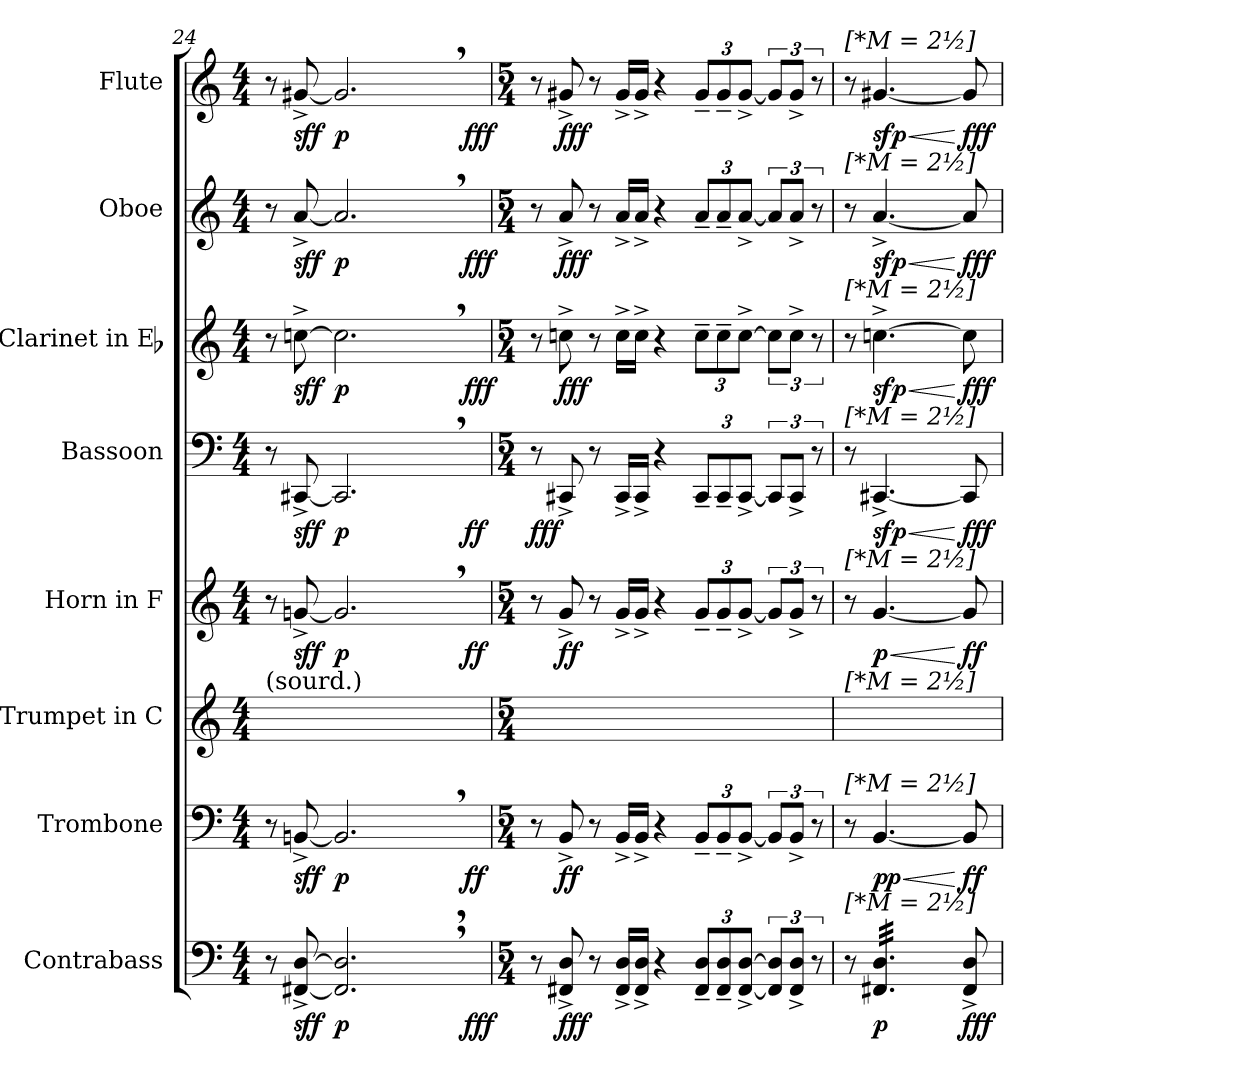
**kern	**dynam	**kern	**dynam	**kern	**kern	**dynam	**kern	**dynam	**kern	**dynam	**kern	**dynam	**kern	**dynam
*part8	*part8	*part7	*part7	*part6	*part5	*part5	*part4	*part4	*part3	*part3	*part2	*part2	*part1	*part1
*staff8	*staff8	*staff7	*staff7	*staff6	*staff5	*staff5	*staff4	*staff4	*staff3	*staff3	*staff2	*staff2	*staff1	*staff1
*I"Contrabass	*	*I"Trombone	*	*I"Trumpet in C	*I"Horn in F	*	*I"Bassoon	*	*I"Clarinet in Eb	*	*I"Oboe	*	*I"Flute	*
*I'Cb.	*	*I'Tbn.	*	*	*I'Hn.	*	*I'Bsn.	*	*	*	*I'Ob.	*	*I'Fl.	*
*clefF4	*	*clefF4	*	*clefG2	*clefG2	*	*clefF4	*	*clefG2	*	*clefG2	*	*clefG2	*
*ITrd7c12	*	*	*	*	*ITrd4c7	*	*	*	*ITrd-2c-3	*	*	*	*	*
*k[]	*	*k[]	*	*k[]	*	*	*k[]	*	*	*	*k[]	*	*k[]	*
*M4/4	*	*M4/4	*	*M4/4	*M4/4	*	*M4/4	*	*M4/4	*	*M4/4	*	*M4/4	*
=24	=24	=24	=24	=24	=24	=24	=24	=24	=24	=24	=24	=24	=24	=24
*^	*	*^	*	*	*^	*	*^	*	*^	*	*^	*	*^	*
!	!	!	!	!	!	!LO:TX:a:t=(sourd.)	!	!	!	!	!	!	!	!	!	!	!	!	!	!	!
8r	2..ryy	.	8r	2..ryy	.	4ryy	8r	2..ryy	.	8r	2..ryy	.	8r	2..ryy	.	8r	2..ryy	.	8r	2..ryy	.
*	*	*	*	*	*	*	*	*	*	*	*	*	*	*	*	*	*	*	*MM132	*	*
[8FFF#X^ [8DD^	.	sff	[8BBn^	.	sff	.	[8cn^	.	sff	[8CC#X^	.	sff	[8ee-X^	.	sff	[8a^	.	sff	[8g#X^	.	sff
2.FFF#], 2.DD],	.	p	2.BB,]	.	p	4ryy	2.c,]	.	p	2.CC#,]	.	p	2.ee-,]	.	p	2.a,]	.	p	2.g#,]	.	p
.	.	.	.	.	.	8.ryy	.	.	.	.	.	.	.	.	.	.	.	.	.	.	.
.	.	.	.	.	.	16ryy	.	.	.	.	.	.	.	.	.	.	.	.	.	.	.
.	.	.	.	.	.	16ryy	.	.	.	.	.	.	.	.	.	.	.	.	.	.	.
.	.	.	.	.	.	16ryy	.	.	.	.	.	.	.	.	.	.	.	.	.	.	.
.	8ryy	fff	.	8ryy	ff	8ryy	.	8ryy	ff	.	8ryy	ff	.	8ryy	fff	.	8ryy	fff	.	8ryy	fff
*v	*v	*	*	*	*	*	*v	*v	*	*v	*v	*	*v	*v	*	*v	*v	*	*v	*v	*
*	*	*v	*v	*	*	*	*	*	*	*	*	*	*	*	*
=25	=25	=25	=25	=25	=25	=25	=25	=25	=25	=25	=25	=25	=25	=25
*M5/4	*	*M5/4	*	*M5/4	*M5/4	*	*M5/4	*	*M5/4	*	*M5/4	*	*M5/4	*
8r	.	8r	.	2.ryy	8r	.	8r	fff	8r	.	8r	.	8r	.
8FFF#X^ 8DD^	fff	8BB^	ff	.	8c^	ff	8CC#X^	.	8ee-X^	fff	8a^	fff	8g#X^	fff
8r	.	8r	.	.	8r	.	8r	.	8r	.	8r	.	8r	.
16FFF#^ 16DD^LL	.	16BB^LL	.	.	16c^LL	.	16CC#^LL	.	16ee-^LL	.	16a^LL	.	16g#^LL	.
16FFF#^ 16DD^JJ	.	16BB^JJ	.	.	16c^JJ	.	16CC#^JJ	.	16ee-^JJ	.	16a^JJ	.	16g#^JJ	.
4r	.	4r	.	.	4r	.	4r	.	4r	.	4r	.	4r	.
12FFF#~ 12DD~L	.	12BB~L	.	2ryy	12c~L	.	12CC#~L	.	12ee-~L	.	12a~L	.	12g#~L	.
12FFF#~ 12DD~	.	12BB~	.	.	12c~	.	12CC#~	.	12ee-~	.	12a~	.	12g#~	.
[12FFF#^ [12DD^J	.	[12BB^J	.	.	[12c^J	.	[12CC#^J	.	[12ee-^J	.	[12a^J	.	[12g#^J	.
12FFF#] 12DD]L	.	12BBL]	.	.	12cL]	.	12CC#L]	.	12ee-L]	.	12aL]	.	12g#L]	.
12FFF#^ 12DD^J	.	12BB^J	.	.	12c^J	.	12CC#^J	.	12ee-^J	.	12a^J	.	12g#^J	.
12r	.	12r	.	.	12r	.	12r	.	12r	.	12r	.	12r	.
=26	=26	=26	=26	=26	=26	=26	=26	=26	=26	=26	=26	=26	=26	=26
!	!	!	!	!	!	!	!	!	!	!	!	!	!LO:TX:a:B:t=[*M = 2½]	!
!	!	!	!	!	!	!	!	!	!	!	!LO:TX:a:B:t=[*M = 2½]	!	!	!
!	!	!	!	!	!	!	!	!	!LO:TX:a:B:t=[*M = 2½]	!	!	!	!	!
!	!	!	!	!	!	!	!LO:TX:a:B:t=[*M = 2½]	!	!	!	!	!	!	!
!	!	!	!	!	!LO:TX:a:B:t=[*M = 2½]	!	!	!	!	!	!	!	!	!
!	!	!	!	!LO:TX:a:B:t=[*M = 2½]	!	!	!	!	!	!	!	!	!	!
!	!	!LO:TX:a:B:t=[*M = 2½]	!	!	!	!	!	!	!	!	!	!	!	!
!LO:TX:a:B:t=[*M = 2½]	!	!	!	!	!	!	!	!	!	!	!	!	!	!
8r	.	8r	.	8.ryy	8r	.	8r	.	8r	.	8r	.	8r	.
!	!	!	!LO:HP:b	!	!	!LO:HP:b	!	!LO:HP:b	!	!LO:HP:b	!	!LO:HP:b	!	!LO:HP:b
*tremolo	*	*	*	*	*	*	*	*	*	*	*	*	*	*
32FFF#X 32DDLLL	p	[4.BB	< pp	.	[4.c	< p	[4.CC#X^	< sfp	[4.ee-X^	< sfp	[4.a^	< sfp	[4.g#X	< sfp
32FFF#X 32DD	.	.	.	.	.	.	.	.	.	.	.	.	.	.
32FFF#X 32DD	.	.	.	16ryy	.	.	.	.	.	.	.	.	.	.
32FFF#X 32DD	.	.	.	.	.	.	.	.	.	.	.	.	.	.
32FFF#X 32DD	.	.	.	8ryy	.	.	.	.	.	.	.	.	.	.
32FFF#X 32DD	.	.	.	.	.	.	.	.	.	.	.	.	.	.
32FFF#X 32DD	.	.	.	.	.	.	.	.	.	.	.	.	.	.
32FFF#X 32DD	.	.	.	.	.	.	.	.	.	.	.	.	.	.
32FFF#X 32DD	.	.	.	8ryy	.	.	.	.	.	.	.	.	.	.
32FFF#X 32DD	.	.	.	.	.	.	.	.	.	.	.	.	.	.
32FFF#X 32DD	.	.	.	.	.	.	.	.	.	.	.	.	.	.
32FFF#X 32DDJJJ	.	.	.	.	.	.	.	.	.	.	.	.	.	.
*Xtremolo	*	*	*	*	*	*	*	*	*	*	*	*	*	*
8FFF#^ 8DD^	fff	8BB]	[ ff	8ryy	8c]	[ ff	8CC#]	[ fff	8ee-]	[ fff	8a]	[ fff	8g#]	[ fff
=	=	=	=	=	=	=	=	=	=	=	=	=	=	=
*-	*-	*-	*-	*-	*-	*-	*-	*-	*-	*-	*-	*-	*-	*-
